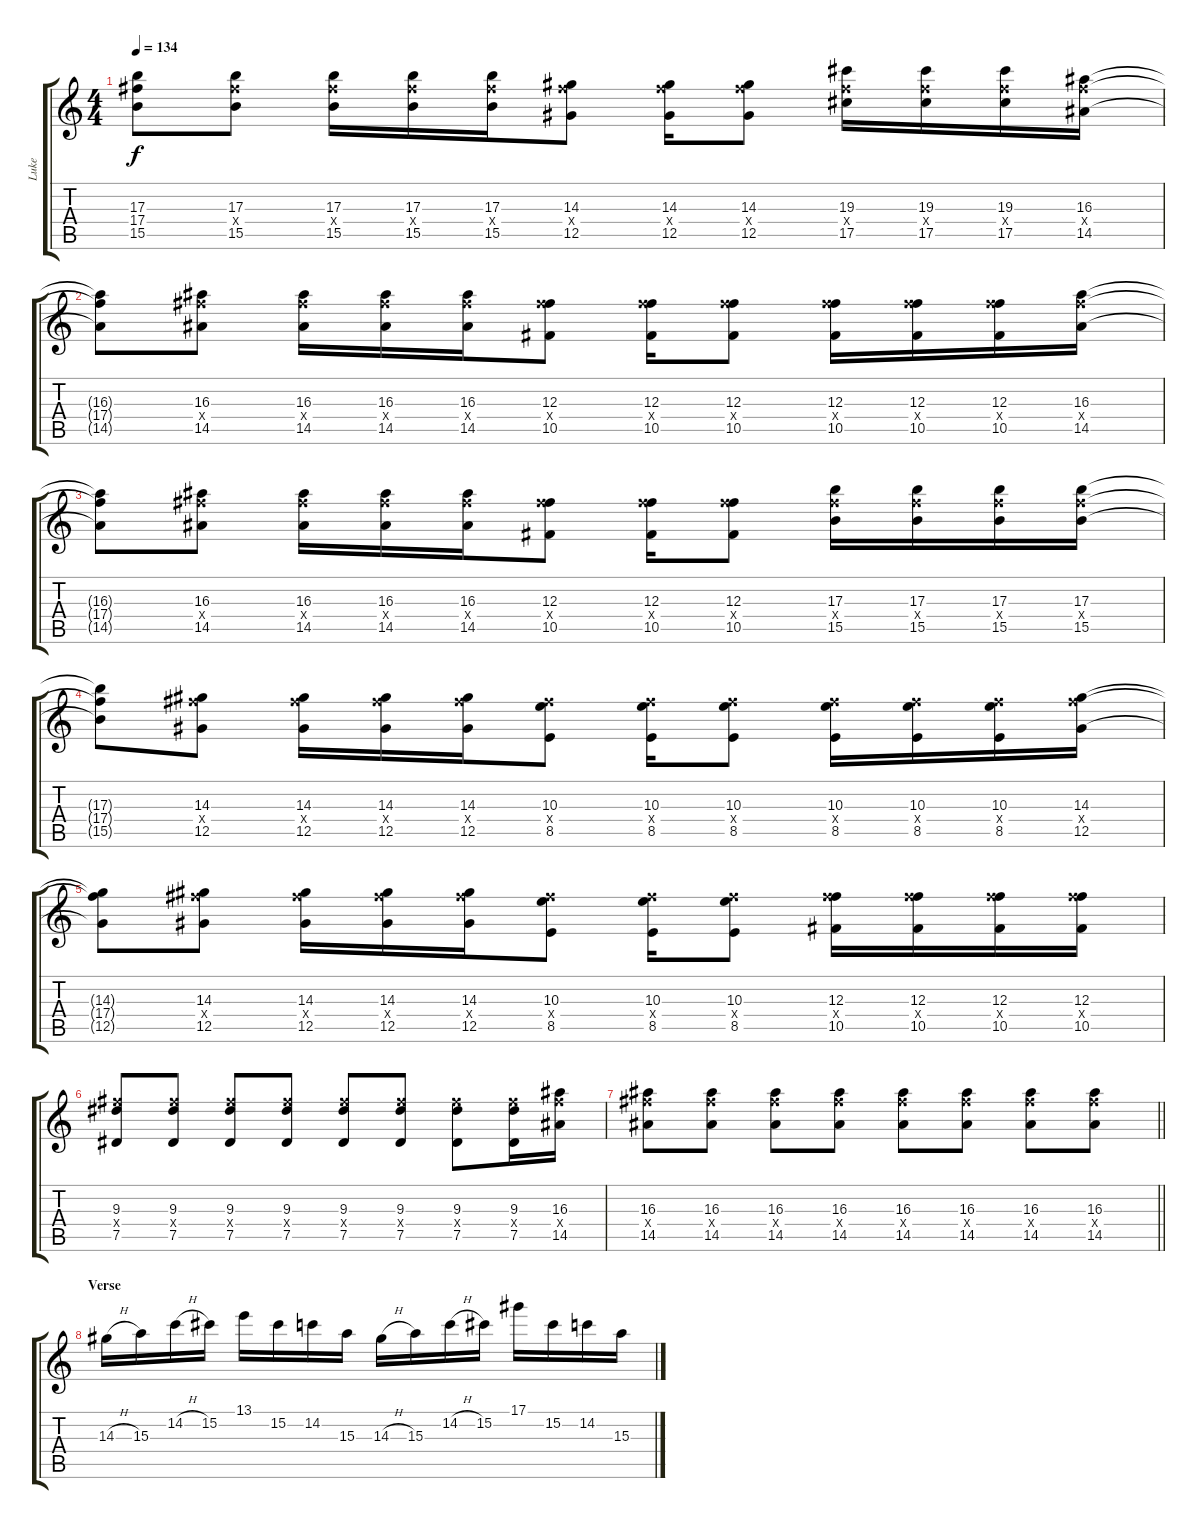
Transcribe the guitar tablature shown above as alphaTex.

\track ("Luke" "Luke") {instrument overdrivenguitar}
\staff {score tabs}
\tuning (Eb4 Bb3 Gb3 Db3 Ab2 Eb2) {hide}
\ts (4 4)
\tempo 134
\clef g2
\ks c
(17.3{t} 17.4{t} 15.5{t}).8{dy f} (17.3 17.4{x} 15.5).8 (17.3 17.4{x} 15.5).16 (17.3 17.4{x} 15.5).16 (17.3 17.4{x} 15.5).16 (14.3 17.4{x} 12.5).8 (14.3 17.4{x} 12.5).16 (14.3 17.4{x} 12.5).8 (19.3 17.4{x} 17.5).16 (19.3 17.4{x} 17.5).16 (19.3 17.4{x} 17.5).16 (16.3 17.4{x} 14.5).16 |
(16.3{t} 17.4{t} 14.5{t}).8 (16.3 17.4{x} 14.5).8 (16.3 17.4{x} 14.5).16 (16.3 17.4{x} 14.5).16 (16.3 17.4{x} 14.5).16 (12.3 17.4{x} 10.5).8 (12.3 17.4{x} 10.5).16 (12.3 17.4{x} 10.5).8 (12.3 17.4{x} 10.5).16 (12.3 17.4{x} 10.5).16 (12.3 17.4{x} 10.5).16 (16.3 17.4{x} 14.5).16 |
(16.3{t} 17.4{t} 14.5{t}).8 (16.3 17.4{x} 14.5).8 (16.3 17.4{x} 14.5).16 (16.3 17.4{x} 14.5).16 (16.3 17.4{x} 14.5).16 (12.3 17.4{x} 10.5).8 (12.3 17.4{x} 10.5).16 (12.3 17.4{x} 10.5).8 (17.3 17.4{x} 15.5).16 (17.3 17.4{x} 15.5).16 (17.3 17.4{x} 15.5).16 (17.3 17.4{x} 15.5).16 |
(17.3{t} 17.4{t} 15.5{t}).8 (14.3 17.4{x} 12.5).8 (14.3 17.4{x} 12.5).16 (14.3 17.4{x} 12.5).16 (14.3 17.4{x} 12.5).16 (10.3 17.4{x} 8.5).8 (10.3 17.4{x} 8.5).16 (10.3 17.4{x} 8.5).8 (10.3 17.4{x} 8.5).16 (10.3 17.4{x} 8.5).16 (10.3 17.4{x} 8.5).16 (14.3 17.4{x} 12.5).16 |
(14.3{t} 17.4{t} 12.5{t}).8 (14.3 17.4{x} 12.5).8 (14.3 17.4{x} 12.5).16 (14.3 17.4{x} 12.5).16 (14.3 17.4{x} 12.5).16 (10.3 17.4{x} 8.5).8 (10.3 17.4{x} 8.5).16 (10.3 17.4{x} 8.5).8 (12.3 17.4{x} 10.5).16 (12.3 17.4{x} 10.5).16 (12.3 17.4{x} 10.5).16 (12.3 17.4{x} 10.5).16 |
(9.3 17.4{x} 7.5).8 (9.3 17.4{x} 7.5).8 (9.3 17.4{x} 7.5).8 (9.3 17.4{x} 7.5).8 (9.3 17.4{x} 7.5).8 (9.3 17.4{x} 7.5).8 (9.3 17.4{x} 7.5).8 (9.3 17.4{x} 7.5).16 (16.3 17.4{x} 14.5).16 |
\barLineRight lightlight
(16.3 17.4{x} 14.5).8 (16.3 17.4{x} 14.5).8 (16.3 17.4{x} 14.5).8 (16.3 17.4{x} 14.5).8 (16.3 17.4{x} 14.5).8 (16.3 17.4{x} 14.5).8 (16.3 17.4{x} 14.5).8 (16.3 17.4{x} 14.5).8 |
\section ("" "Verse")
14.3{h}.16 15.3.16 14.2{h}.16 15.2.16 13.1.16 15.2.16 14.2.16 15.3.16 14.3{h}.16 15.3.16 14.2{h}.16 15.2.16 17.1.16 15.2.16 14.2.16 15.3.16
